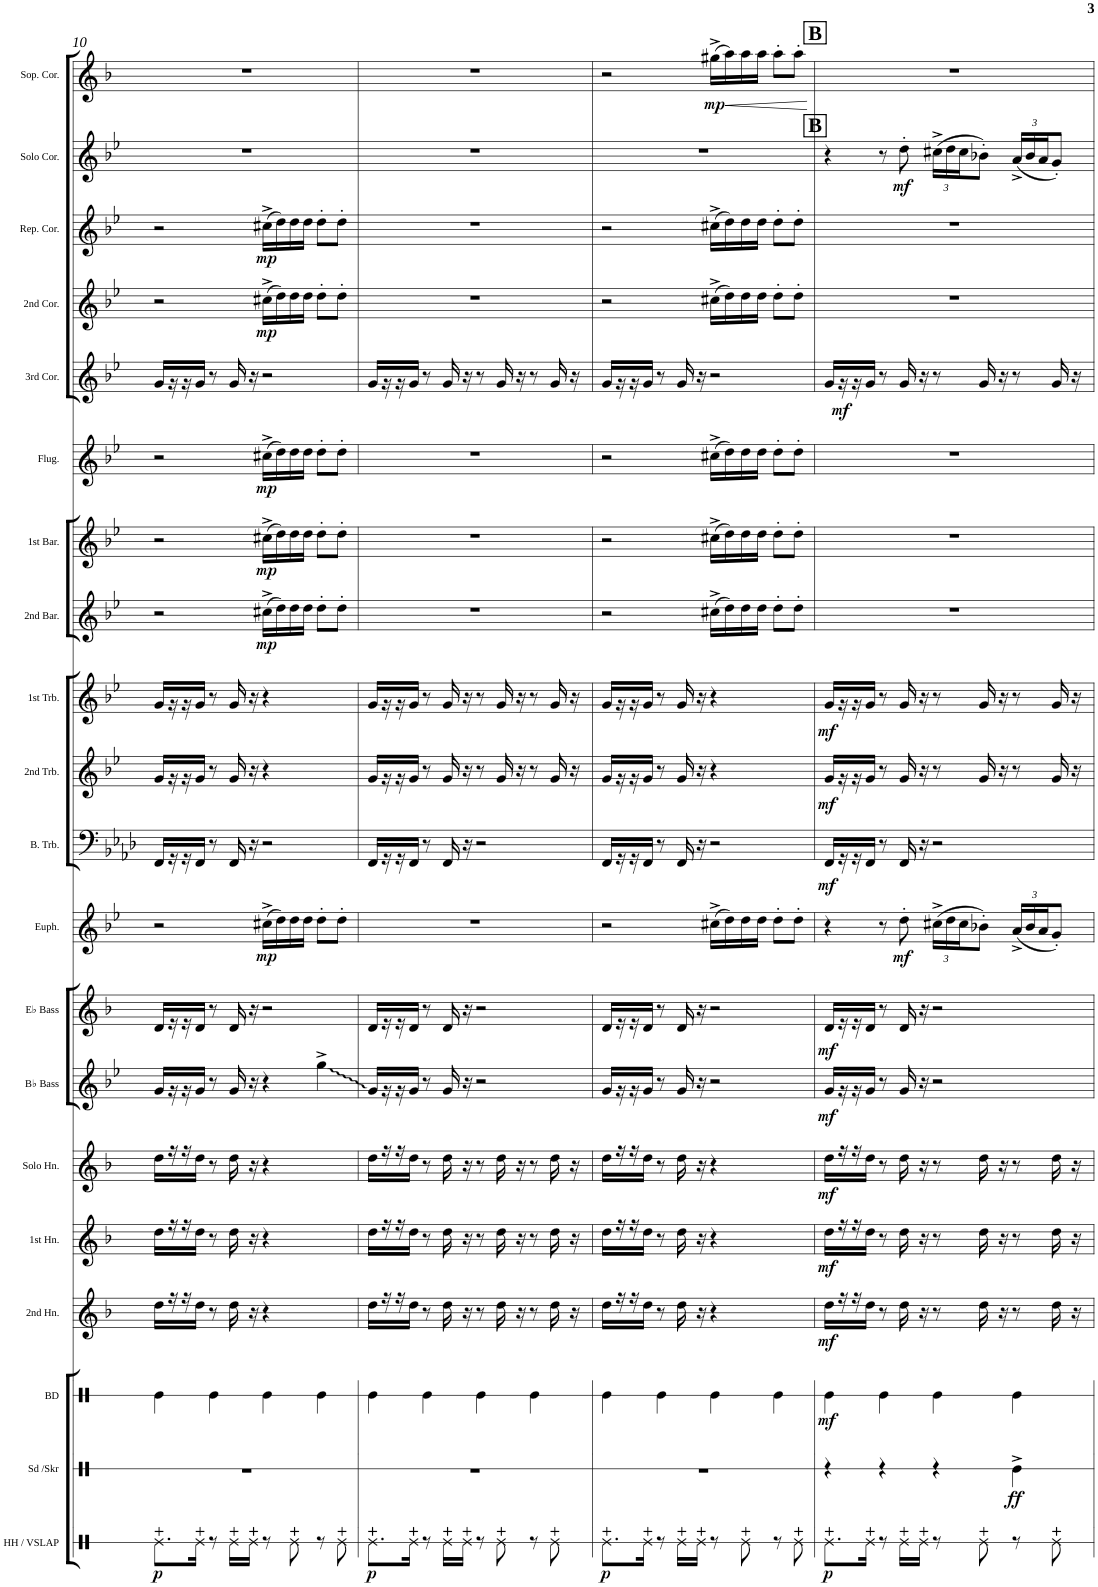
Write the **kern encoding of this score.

**kern	**dynam	**kern	**dynam	**kern	**dynam	**kern	**dynam	**kern	**dynam	**kern	**dynam	**kern	**dynam	**kern	**dynam	**kern	**dynam	**kern	**dynam	**kern	**dynam	**kern	**dynam	**kern	**dynam	**kern	**dynam	**kern	**dynam	**kern	**dynam	**kern	**dynam	**kern	**dynam	**kern	**dynam	**kern	**dynam
*part20	*part20	*part19	*part19	*part18	*part18	*part17	*part17	*part16	*part16	*part15	*part15	*part14	*part14	*part13	*part13	*part12	*part12	*part11	*part11	*part10	*part10	*part9	*part9	*part8	*part8	*part7	*part7	*part6	*part6	*part5	*part5	*part4	*part4	*part3	*part3	*part2	*part2	*part1	*part1
*staff20	*staff20	*staff19	*staff19	*staff18	*staff18	*staff17	*staff17	*staff16	*staff16	*staff15	*staff15	*staff14	*staff14	*staff13	*staff13	*staff12	*staff12	*staff11	*staff11	*staff10	*staff10	*staff9	*staff9	*staff8	*staff8	*staff7	*staff7	*staff6	*staff6	*staff5	*staff5	*staff4	*staff4	*staff3	*staff3	*staff2	*staff2	*staff1	*staff1
*I"Hi-Hat Cymbal / Vibraslap	*	*I"Snare Drum / Shaker	*	*I"Bass Drum	*	*I"2nd Horn	*	*I"1st Horn	*	*I"Solo Horn	*	*I"Bb Bass	*	*I"Eb Bass	*	*I"Euphonium	*	*I"Bass Trombone	*	*I"2nd Trombone	*	*I"1st Trombone	*	*I"2nd Baritone	*	*I"1st Baritone	*	*I"Flugelhorn	*	*I"3rd Cornet	*	*I"2nd Cornet	*	*I"Repiano Cornet	*	*I"Solo Cornet	*	*I"Soprano Cornet	*
*I'HH / VSLAP	*	*I'Sd /Skr	*	*I'BD	*	*I'2nd Hn.	*	*I'1st Hn.	*	*I'Solo Hn.	*	*I'Bb Bass	*	*I'Eb Bass	*	*I'Euph.	*	*I'B. Trb.	*	*I'2nd Trb.	*	*I'1st Trb.	*	*I'2nd Bar.	*	*I'1st Bar.	*	*I'Flug.	*	*I'3rd Cor.	*	*I'2nd Cor.	*	*I'Rep. Cor.	*	*I'Solo Cor.	*	*I'Sop. Cor.	*
!!LO:PB:g=z
*clefX	*	*clefX	*	*clefX	*	*clefG2	*	*clefG2	*	*clefG2	*	*clefG2	*	*clefG2	*	*clefG2	*	*clefF4	*	*clefG2	*	*clefG2	*	*clefG2	*	*clefG2	*	*clefG2	*	*clefG2	*	*clefG2	*	*clefG2	*	*clefG2	*	*clefG2	*
*	*	*	*	*	*	*Trd5c9	*	*Trd5c9	*	*Trd5c9	*	*Trd15c26	*	*Trd12c21	*	*Trd8c14	*	*	*	*Trd8c14	*	*Trd8c14	*	*Trd8c14	*	*Trd8c14	*	*Trd1c2	*	*Trd1c2	*	*Trd1c2	*	*Trd1c2	*	*Trd1c2	*	*Trd-2c-3	*
*k[b-e-a-d-]	*	*k[b-e-a-d-]	*	*k[b-e-a-d-]	*	*k[b-]	*	*k[b-]	*	*k[b-]	*	*k[b-e-]	*	*k[b-]	*	*k[b-e-]	*	*k[b-e-a-d-]	*	*k[b-e-]	*	*k[b-e-]	*	*k[b-e-]	*	*k[b-e-]	*	*k[b-e-]	*	*k[b-e-]	*	*k[b-e-]	*	*k[b-e-]	*	*k[b-e-]	*	*k[b-]	*
*A-:	*	*A-:	*	*A-:	*	*F:	*	*F:	*	*F:	*	*B-:	*	*F:	*	*B-:	*	*A-:	*	*B-:	*	*B-:	*	*B-:	*	*B-:	*	*B-:	*	*B-:	*	*B-:	*	*B-:	*	*B-:	*	*F:	*
*M4/4	*	*M4/4	*	*M4/4	*	*M4/4	*	*M4/4	*	*M4/4	*	*M4/4	*	*M4/4	*	*M4/4	*	*M4/4	*	*M4/4	*	*M4/4	*	*M4/4	*	*M4/4	*	*M4/4	*	*M4/4	*	*M4/4	*	*M4/4	*	*M4/4	*	*M4/4	*
=10	=10	=10	=10	=10	=10	=10	=10	=10	=10	=10	=10	=10	=10	=10	=10	=10	=10	=10	=10	=10	=10	=10	=10	=10	=10	=10	=10	=10	=10	=10	=10	=10	=10	=10	=10	=10	=10	=10	=10
!	!LO:DY:b	!	!	!	!	!	!	!	!	!	!	!	!	!	!	!	!	!	!	!	!	!	!	!	!	!	!	!	!	!	!	!	!	!	!	!	!	!	!
8.Re\L	p	1r	.	4Re\	.	16dd\LL	.	16dd\LL	.	16dd\LL	.	16g/LL	.	16d/LL	.	2r	.	16FF/LL	.	16g/LL	.	16g/LL	.	2r	.	2r	.	2r	.	16g/LL	.	2r	.	2r	.	1r	.	1r	.
.	.	.	.	.	.	16r	.	16r	.	16r	.	16r	.	16r	.	.	.	16r	.	16r	.	16r	.	.	.	.	.	.	.	16r	.	.	.	.	.	.	.	.	.
.	.	.	.	.	.	16r	.	16r	.	16r	.	16r	.	16r	.	.	.	16r	.	16r	.	16r	.	.	.	.	.	.	.	16r	.	.	.	.	.	.	.	.	.
16Re\Jk	.	.	.	.	.	16dd\JJ	.	16dd\JJ	.	16dd\JJ	.	16g/JJ	.	16d/JJ	.	.	.	16FF/JJ	.	16g/JJ	.	16g/JJ	.	.	.	.	.	.	.	16g/JJ	.	.	.	.	.	.	.	.	.
8r	.	.	.	4Re\	.	8r	.	8r	.	8r	.	8r	.	8r	.	.	.	8r	.	8r	.	8r	.	.	.	.	.	.	.	8r	.	.	.	.	.	.	.	.	.
16Re\LL	.	.	.	.	.	16dd\	.	16dd\	.	16dd\	.	16g/	.	16d/	.	.	.	16FF/	.	16g/	.	16g/	.	.	.	.	.	.	.	16g/	.	.	.	.	.	.	.	.	.
16Re\JJ	.	.	.	.	.	16r	.	16r	.	16r	.	16r	.	16r	.	.	.	16r	.	16r	.	16r	.	.	.	.	.	.	.	16r	.	.	.	.	.	.	.	.	.
!	!	!	!	!	!	!	!	!	!	!	!	!	!	!	!	!	!LO:DY:b	!	!	!	!	!	!	!	!LO:DY:b	!	!LO:DY:b	!	!LO:DY:b	!	!	!	!LO:DY:b	!	!LO:DY:b	!	!	!	!
8r	.	.	.	4Re\	.	4r	.	4r	.	4r	.	4r	.	2r	.	(>16cc#X^>\LL	mp	2r	.	4r	.	4r	.	(>16cc#X^>\LL	mp	(>16cc#X^>\LL	mp	(>16cc#X^>\LL	mp	2r	.	(>16cc#X^>\LL	mp	(>16cc#X^>\LL	mp	.	.	.	.
.	.	.	.	.	.	.	.	.	.	.	.	.	.	.	.	16dd\)	.	.	.	.	.	.	.	16dd\)	.	16dd\)	.	16dd\)	.	.	.	16dd\)	.	16dd\)	.	.	.	.	.
8Re\	.	.	.	.	.	.	.	.	.	.	.	.	.	.	.	16dd\	.	.	.	.	.	.	.	16dd\	.	16dd\	.	16dd\	.	.	.	16dd\	.	16dd\	.	.	.	.	.
.	.	.	.	.	.	.	.	.	.	.	.	.	.	.	.	16dd\JJ	.	.	.	.	.	.	.	16dd\JJ	.	16dd\JJ	.	16dd\JJ	.	.	.	16dd\JJ	.	16dd\JJ	.	.	.	.	.
8r	.	.	.	4Re\	.	4ryy	.	4ryy	.	4ryy	.	4gg^>\	.	.	.	8dd'>\L	.	.	.	4ryy	.	4ryy	.	8dd'>\L	.	8dd'>\L	.	8dd'>\L	.	.	.	8dd'>\L	.	8dd'>\L	.	.	.	.	.
8Re\	.	.	.	.	.	.	.	.	.	.	.	.	.	.	.	8dd'>\J	.	.	.	.	.	.	.	8dd'>\J	.	8dd'>\J	.	8dd'>\J	.	.	.	8dd'>\J	.	8dd'>\J	.	.	.	.	.
=11	=11	=11	=11	=11	=11	=11	=11	=11	=11	=11	=11	=11	=11	=11	=11	=11	=11	=11	=11	=11	=11	=11	=11	=11	=11	=11	=11	=11	=11	=11	=11	=11	=11	=11	=11	=11	=11	=11	=11
!	!LO:DY:b	!	!	!	!	!	!	!	!	!	!	!	!	!	!	!	!	!	!	!	!	!	!	!	!	!	!	!	!	!	!	!	!	!	!	!	!	!	!
8.Re\L	p	1r	.	4Re\	.	16dd\LL	.	16dd\LL	.	16dd\LL	.	16g/LL	.	16d/LL	.	1r	.	16FF/LL	.	16g/LL	.	16g/LL	.	1r	.	1r	.	1r	.	16g/LL	.	1r	.	1r	.	1r	.	1r	.
.	.	.	.	.	.	16r	.	16r	.	16r	.	16r	.	16r	.	.	.	16r	.	16r	.	16r	.	.	.	.	.	.	.	16r	.	.	.	.	.	.	.	.	.
.	.	.	.	.	.	16r	.	16r	.	16r	.	16r	.	16r	.	.	.	16r	.	16r	.	16r	.	.	.	.	.	.	.	16r	.	.	.	.	.	.	.	.	.
16Re\Jk	.	.	.	.	.	16dd\JJ	.	16dd\JJ	.	16dd\JJ	.	16g/JJ	.	16d/JJ	.	.	.	16FF/JJ	.	16g/JJ	.	16g/JJ	.	.	.	.	.	.	.	16g/JJ	.	.	.	.	.	.	.	.	.
8r	.	.	.	4Re\	.	8r	.	8r	.	8r	.	8r	.	8r	.	.	.	8r	.	8r	.	8r	.	.	.	.	.	.	.	8r	.	.	.	.	.	.	.	.	.
16Re\LL	.	.	.	.	.	16dd\	.	16dd\	.	16dd\	.	16g/	.	16d/	.	.	.	16FF/	.	16g/	.	16g/	.	.	.	.	.	.	.	16g/	.	.	.	.	.	.	.	.	.
16Re\JJ	.	.	.	.	.	16r	.	16r	.	16r	.	16r	.	16r	.	.	.	16r	.	16r	.	16r	.	.	.	.	.	.	.	16r	.	.	.	.	.	.	.	.	.
8r	.	.	.	4Re\	.	8r	.	8r	.	8r	.	2r	.	2r	.	.	.	2r	.	8r	.	8r	.	.	.	.	.	.	.	8r	.	.	.	.	.	.	.	.	.
8Re\	.	.	.	.	.	16dd\	.	16dd\	.	16dd\	.	.	.	.	.	.	.	.	.	16g/	.	16g/	.	.	.	.	.	.	.	16g/	.	.	.	.	.	.	.	.	.
.	.	.	.	.	.	16r	.	16r	.	16r	.	.	.	.	.	.	.	.	.	16r	.	16r	.	.	.	.	.	.	.	16r	.	.	.	.	.	.	.	.	.
8r	.	.	.	4Re\	.	8r	.	8r	.	8r	.	.	.	.	.	.	.	.	.	8r	.	8r	.	.	.	.	.	.	.	8r	.	.	.	.	.	.	.	.	.
8Re\	.	.	.	.	.	16dd\	.	16dd\	.	16dd\	.	.	.	.	.	.	.	.	.	16g/	.	16g/	.	.	.	.	.	.	.	16g/	.	.	.	.	.	.	.	.	.
.	.	.	.	.	.	16r	.	16r	.	16r	.	.	.	.	.	.	.	.	.	16r	.	16r	.	.	.	.	.	.	.	16r	.	.	.	.	.	.	.	.	.
=12	=12	=12	=12	=12	=12	=12	=12	=12	=12	=12	=12	=12	=12	=12	=12	=12	=12	=12	=12	=12	=12	=12	=12	=12	=12	=12	=12	=12	=12	=12	=12	=12	=12	=12	=12	=12	=12	=12	=12
!	!LO:DY:b	!	!	!	!	!	!	!	!	!	!	!	!	!	!	!	!	!	!	!	!	!	!	!	!	!	!	!	!	!	!	!	!	!	!	!	!	!	!
8.Re\L	p	1r	.	4Re\	.	16dd\LL	.	16dd\LL	.	16dd\LL	.	16g/LL	.	16d/LL	.	2r	.	16FF/LL	.	16g/LL	.	16g/LL	.	2r	.	2r	.	2r	.	16g/LL	.	2r	.	2r	.	1r	.	2r	.
.	.	.	.	.	.	16r	.	16r	.	16r	.	16r	.	16r	.	.	.	16r	.	16r	.	16r	.	.	.	.	.	.	.	16r	.	.	.	.	.	.	.	.	.
.	.	.	.	.	.	16r	.	16r	.	16r	.	16r	.	16r	.	.	.	16r	.	16r	.	16r	.	.	.	.	.	.	.	16r	.	.	.	.	.	.	.	.	.
16Re\Jk	.	.	.	.	.	16dd\JJ	.	16dd\JJ	.	16dd\JJ	.	16g/JJ	.	16d/JJ	.	.	.	16FF/JJ	.	16g/JJ	.	16g/JJ	.	.	.	.	.	.	.	16g/JJ	.	.	.	.	.	.	.	.	.
8r	.	.	.	4Re\	.	8r	.	8r	.	8r	.	8r	.	8r	.	.	.	8r	.	8r	.	8r	.	.	.	.	.	.	.	8r	.	.	.	.	.	.	.	.	.
16Re\LL	.	.	.	.	.	16dd\	.	16dd\	.	16dd\	.	16g/	.	16d/	.	.	.	16FF/	.	16g/	.	16g/	.	.	.	.	.	.	.	16g/	.	.	.	.	.	.	.	.	.
16Re\JJ	.	.	.	.	.	16r	.	16r	.	16r	.	16r	.	16r	.	.	.	16r	.	16r	.	16r	.	.	.	.	.	.	.	16r	.	.	.	.	.	.	.	.	.
!	!	!	!	!	!	!	!	!	!	!	!	!	!	!	!	!	!	!	!	!	!	!	!	!	!	!	!	!	!	!	!	!	!	!	!	!	!	!	!LO:DY:b
8r	.	.	.	4Re\	.	4r	.	4r	.	4r	.	2r	.	2r	.	(>16cc#X^>\LL	.	2r	.	4r	.	4r	.	(>16cc#X^>\LL	.	(>16cc#X^>\LL	.	(>16cc#X^>\LL	.	2r	.	(>16cc#X^>\LL	.	(>16cc#X^>\LL	.	.	.	(>16gg#X^>\LL	mp
!	!	!	!	!	!	!	!	!	!	!	!	!	!	!	!	!	!	!	!	!	!	!	!	!	!	!	!	!	!	!	!	!	!	!	!	!	!	!	!LO:HP:b
.	.	.	.	.	.	.	.	.	.	.	.	.	.	.	.	16dd\)	.	.	.	.	.	.	.	16dd\)	.	16dd\)	.	16dd\)	.	.	.	16dd\)	.	16dd\)	.	.	.	16aa\)	<
8Re\	.	.	.	.	.	.	.	.	.	.	.	.	.	.	.	16dd\	.	.	.	.	.	.	.	16dd\	.	16dd\	.	16dd\	.	.	.	16dd\	.	16dd\	.	.	.	16aa\	.
.	.	.	.	.	.	.	.	.	.	.	.	.	.	.	.	16dd\JJ	.	.	.	.	.	.	.	16dd\JJ	.	16dd\JJ	.	16dd\JJ	.	.	.	16dd\JJ	.	16dd\JJ	.	.	.	16aa\JJ	.
8r	.	.	.	4Re\	.	4ryy	.	4ryy	.	4ryy	.	.	.	.	.	8dd'>\L	.	.	.	4ryy	.	4ryy	.	8dd'>\L	.	8dd'>\L	.	8dd'>\L	.	.	.	8dd'>\L	.	8dd'>\L	.	.	.	8aa'>\L	.
8Re\	.	.	.	.	.	.	.	.	.	.	.	.	.	.	.	8dd'>\J	.	.	.	.	.	.	.	8dd'>\J	.	8dd'>\J	.	8dd'>\J	.	.	.	8dd'>\J	.	8dd'>\J	.	.	.	8aa'>\J	.
.	.	.	.	.	.	.	.	.	.	.	.	.	.	.	.	.	.	.	.	.	.	.	.	.	.	.	.	.	.	.	.	.	.	.	.	.	.	.	[
!!LO:REH:place=s1:b:B:cj:fs=14:t=B
!!LO:REH:place=s1:a:B:cj:fs=14:t=B
=13	=13	=13	=13	=13	=13	=13	=13	=13	=13	=13	=13	=13	=13	=13	=13	=13	=13	=13	=13	=13	=13	=13	=13	=13	=13	=13	=13	=13	=13	=13	=13	=13	=13	=13	=13	=13	=13	=13	=13
!	!LO:DY:b	!	!	!	!LO:DY:b	!	!LO:DY:b	!	!LO:DY:b	!	!LO:DY:b	!	!LO:DY:b	!	!LO:DY:b	!	!	!	!LO:DY:b	!	!LO:DY:b	!	!LO:DY:b	!	!	!	!	!	!	!	!	!	!	!	!	!	!	!	!
8.Re\L	p	4r	.	4Re\	mf	16dd\LL	mf	16dd\LL	mf	16dd\LL	mf	16g/LL	mf	16d/LL	mf	4r	.	16FF/LL	mf	16g/LL	mf	16g/LL	mf	1r	.	1r	.	1r	.	16g/LL	.	1r	.	1r	.	4r	.	1r	.
!	!	!	!	!	!	!	!	!	!	!	!	!	!	!	!	!	!	!	!	!	!	!	!	!	!	!	!	!	!	!	!LO:DY:b	!	!	!	!	!	!	!	!
.	.	.	.	.	.	16r	.	16r	.	16r	.	16r	.	16r	.	.	.	16r	.	16r	.	16r	.	.	.	.	.	.	.	16r	mf	.	.	.	.	.	.	.	.
.	.	.	.	.	.	16r	.	16r	.	16r	.	16r	.	16r	.	.	.	16r	.	16r	.	16r	.	.	.	.	.	.	.	16r	.	.	.	.	.	.	.	.	.
16Re\Jk	.	.	.	.	.	16dd\JJ	.	16dd\JJ	.	16dd\JJ	.	16g/JJ	.	16d/JJ	.	.	.	16FF/JJ	.	16g/JJ	.	16g/JJ	.	.	.	.	.	.	.	16g/JJ	.	.	.	.	.	.	.	.	.
8r	.	4r	.	4Re\	.	8r	.	8r	.	8r	.	8r	.	8r	.	8r	.	8r	.	8r	.	8r	.	.	.	.	.	.	.	8r	.	.	.	.	.	8r	.	.	.
!	!	!	!	!	!	!	!	!	!	!	!	!	!	!	!	!	!LO:DY:b	!	!	!	!	!	!	!	!	!	!	!	!	!	!	!	!	!	!	!	!LO:DY:b	!	!
16Re\LL	.	.	.	.	.	16dd\	.	16dd\	.	16dd\	.	16g/	.	16d/	.	8dd'>\	mf	16FF/	.	16g/	.	16g/	.	.	.	.	.	.	.	16g/	.	.	.	.	.	8dd'>\	mf	.	.
16Re\JJ	.	.	.	.	.	16r	.	16r	.	16r	.	16r	.	16r	.	.	.	16r	.	16r	.	16r	.	.	.	.	.	.	.	16r	.	.	.	.	.	.	.	.	.
*	*	*	*	*	*	*	*	*	*	*	*	*	*	*	*	*Xbrackettup	*	*	*	*	*	*	*	*	*	*	*	*	*	*	*	*	*	*	*	*Xbrackettup	*	*	*
8r	.	4r	.	4Re\	.	8r	.	8r	.	8r	.	2r	.	2r	.	(>24cc#X^>\LL	.	2r	.	8r	.	8r	.	.	.	.	.	.	.	8r	.	.	.	.	.	(>24cc#X^>\LL	.	.	.
.	.	.	.	.	.	.	.	.	.	.	.	.	.	.	.	24dd\	.	.	.	.	.	.	.	.	.	.	.	.	.	.	.	.	.	.	.	24dd\	.	.	.
.	.	.	.	.	.	.	.	.	.	.	.	.	.	.	.	24cc#\J	.	.	.	.	.	.	.	.	.	.	.	.	.	.	.	.	.	.	.	24cc#\J	.	.	.
8Re\	.	.	.	.	.	16dd\	.	16dd\	.	16dd\	.	.	.	.	.	8b-X'>\J)	.	.	.	16g/	.	16g/	.	.	.	.	.	.	.	16g/	.	.	.	.	.	8b-X'>\J)	.	.	.
.	.	.	.	.	.	16r	.	16r	.	16r	.	.	.	.	.	.	.	.	.	16r	.	16r	.	.	.	.	.	.	.	16r	.	.	.	.	.	.	.	.	.
!	!	!	!LO:DY:b	!	!	!	!	!	!	!	!	!	!	!	!	!	!	!	!	!	!	!	!	!	!	!	!	!	!	!	!	!	!	!	!	!	!	!	!
8r	.	4Re^\	ff	4Re\	.	8r	.	8r	.	8r	.	.	.	.	.	(<24a^</LL	.	.	.	8r	.	8r	.	.	.	.	.	.	.	8r	.	.	.	.	.	(<24a^</LL	.	.	.
.	.	.	.	.	.	.	.	.	.	.	.	.	.	.	.	24b-/	.	.	.	.	.	.	.	.	.	.	.	.	.	.	.	.	.	.	.	24b-/	.	.	.
.	.	.	.	.	.	.	.	.	.	.	.	.	.	.	.	24a/J	.	.	.	.	.	.	.	.	.	.	.	.	.	.	.	.	.	.	.	24a/J	.	.	.
8Re\	.	.	.	.	.	16dd\	.	16dd\	.	16dd\	.	.	.	.	.	8g'</J)	.	.	.	16g/	.	16g/	.	.	.	.	.	.	.	16g/	.	.	.	.	.	8g'</J)	.	.	.
.	.	.	.	.	.	16r	.	16r	.	16r	.	.	.	.	.	.	.	.	.	16r	.	16r	.	.	.	.	.	.	.	16r	.	.	.	.	.	.	.	.	.
=	=	=	=	=	=	=	=	=	=	=	=	=	=	=	=	=	=	=	=	=	=	=	=	=	=	=	=	=	=	=	=	=	=	=	=	=	=	=	=
*-	*-	*-	*-	*-	*-	*-	*-	*-	*-	*-	*-	*-	*-	*-	*-	*-	*-	*-	*-	*-	*-	*-	*-	*-	*-	*-	*-	*-	*-	*-	*-	*-	*-	*-	*-	*-	*-	*-	*-
